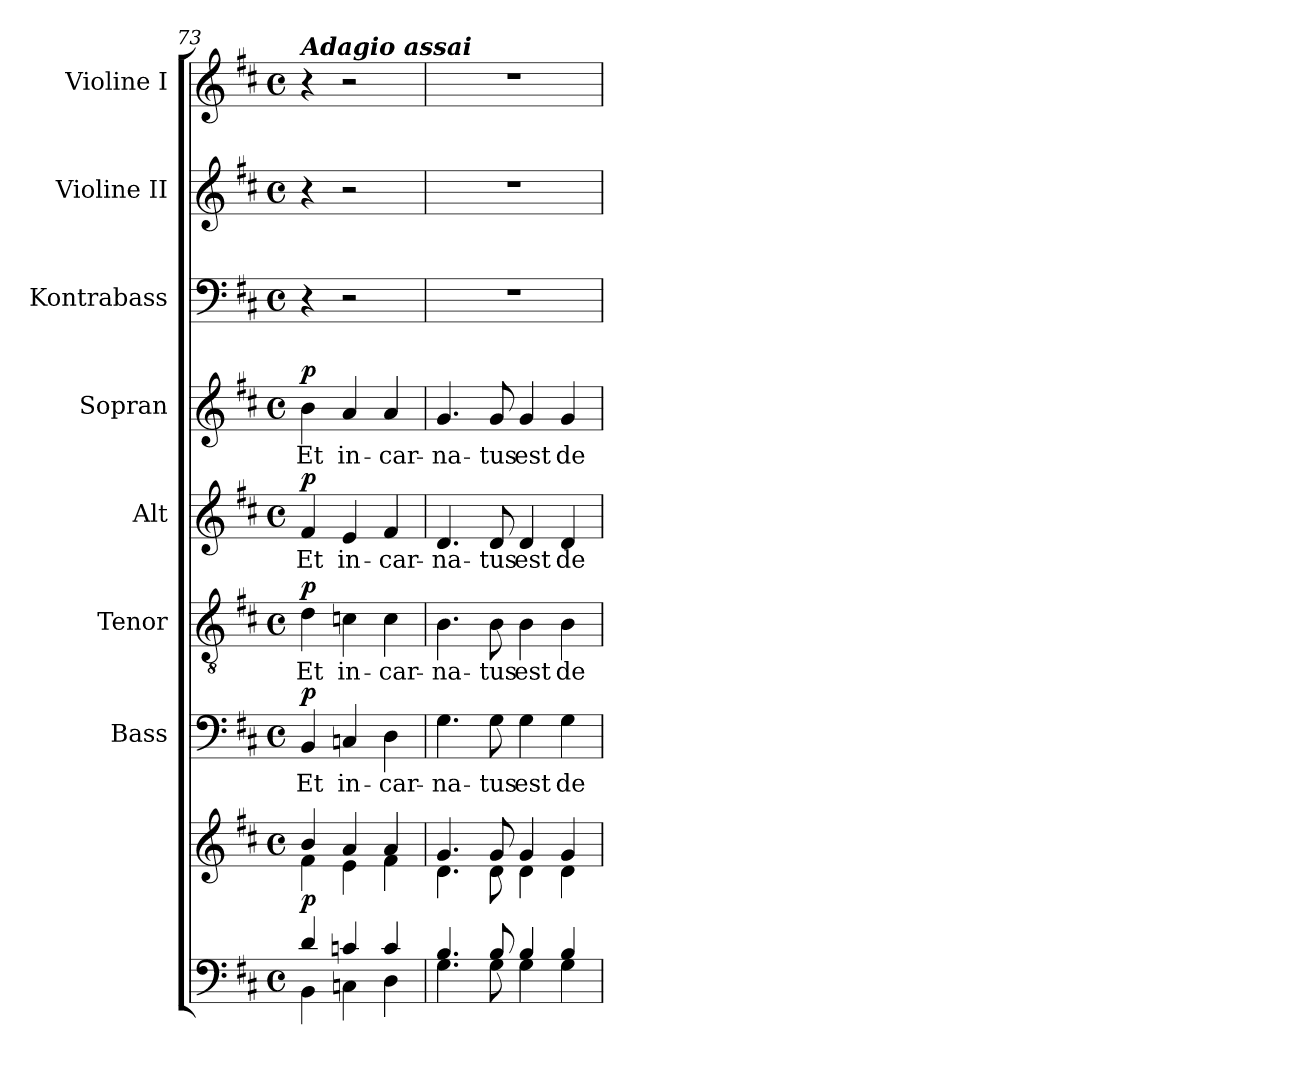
**kern	**kern	**dynam	**kern	**text	**dynam	**kern	**text	**dynam	**kern	**text	**dynam	**kern	**text	**dynam	**kern	**kern	**kern
*part8	*part8	*part8	*part7	*part7	*part7	*part6	*part6	*part6	*part5	*part5	*part5	*part4	*part4	*part4	*part3	*part2	*part1
*staff9	*staff8	*staff8/9	*staff7	*staff7	*staff7	*staff6	*staff6	*staff6	*staff5	*staff5	*staff5	*staff4	*staff4	*staff4	*staff3	*staff2	*staff1
*	*	*	*I"Bass	*	*	*I"Tenor	*	*	*I"Alt	*	*	*I"Sopran	*	*	*I"Kontrabass	*I"Violine II	*I"Violine I
*	*	*	*I'B.	*	*	*I'T.	*	*	*I'A.	*	*	*I'S.	*	*	*I'Kb.	*I'Vl. II	*I'Vl. I
*clefF4	*clefG2	*	*clefF4	*	*	*clefGv2	*	*	*clefG2	*	*	*clefG2	*	*	*clefF4	*clefG2	*clefG2
*	*	*	*	*	*	*	*	*	*	*	*	*	*	*	*ITrd7c12	*	*
*k[f#c#]	*k[f#c#]	*	*k[f#c#]	*	*	*k[f#c#]	*	*	*k[f#c#]	*	*	*k[f#c#]	*	*	*k[f#c#]	*k[f#c#]	*k[f#c#]
*D:	*D:	*	*D:	*	*	*D:	*	*	*D:	*	*	*D:	*	*	*D:	*D:	*D:
*M4/4	*M4/4	*	*M4/4	*	*	*M4/4	*	*	*M4/4	*	*	*M4/4	*	*	*M4/4	*M4/4	*M4/4
*met(c)	*met(c)	*	*met(c)	*	*	*met(c)	*	*	*met(c)	*	*	*met(c)	*	*	*met(c)	*met(c)	*met(c)
=73	=73	=73	=73	=73	=73	=73	=73	=73	=73	=73	=73	=73	=73	=73	=73	=73	=73
*^	*^	*	*	*	*	*	*	*	*	*	*	*	*	*	*	*	*
!	!	!	!	!	!	!	!	!	!	!	!	!	!	!	!	!	!	!	!LO:TX:a:Bi:t=Adagio assai
!	!	!	!	!LO:DY:b	!	!LO:LY:b	!LO:DY:a	!	!LO:LY:b	!LO:DY:a	!	!LO:LY:b	!LO:DY:a	!	!LO:LY:b	!LO:DY:a	!	!	!
4d/	4BB\	4b/	4f#\	p	4BB/	Et	p	4d\	Et	p	4f#/	Et	p	4b\	Et	p	4r	4r	4r
!	!	!	!	!	!	!LO:LY:b	!	!	!LO:LY:b	!	!	!LO:LY:b	!	!	!LO:LY:b	!	!	!	!
4cn/	4Cn\	4a/	4e\	.	4Cn/	in-	.	4cn\	in-	.	4e/	in-	.	4a/	in-	.	2r	2r	2r
!	!	!	!	!	!	!LO:LY:b	!	!	!LO:LY:b	!	!	!LO:LY:b	!	!	!LO:LY:b	!	!	!	!
4c/	4D\	4a/	4f#\	.	4D\	-car-	.	4c\	-car-	.	4f#/	-car-	.	4a/	-car-	.	.	.	.
=74	=74	=74	=74	=74	=74	=74	=74	=74	=74	=74	=74	=74	=74	=74	=74	=74	=74	=74	=74
!	!	!	!	!	!	!LO:LY:b	!	!	!LO:LY:b	!	!	!LO:LY:b	!	!	!LO:LY:b	!	!	!	!
4.B/	4.G\	4.g/	4.d\	.	4.G\	-na-	.	4.B\	-na-	.	4.d/	-na-	.	4.g/	-na-	.	1r	1r	1r
!	!	!	!	!	!	!LO:LY:b	!	!	!LO:LY:b	!	!	!LO:LY:b	!	!	!LO:LY:b	!	!	!	!
8B/	8G\	8g/	8d\	.	8G\	-tus	.	8B\	-tus	.	8d/	-tus	.	8g/	-tus	.	.	.	.
!	!	!	!	!	!	!LO:LY:b	!	!	!LO:LY:b	!	!	!LO:LY:b	!	!	!LO:LY:b	!	!	!	!
4B/	4G\	4g/	4d\	.	4G\	est	.	4B\	est	.	4d/	est	.	4g/	est	.	.	.	.
!	!	!	!	!	!	!LO:LY:b	!	!	!LO:LY:b	!	!	!LO:LY:b	!	!	!LO:LY:b	!	!	!	!
4B/	4G\	4g/	4d\	.	4G\	de	.	4B\	de	.	4d/	de	.	4g/	de	.	.	.	.
*v	*v	*	*	*	*	*	*	*	*	*	*	*	*	*	*	*	*	*	*
*	*v	*v	*	*	*	*	*	*	*	*	*	*	*	*	*	*	*	*
=	=	=	=	=	=	=	=	=	=	=	=	=	=	=	=	=	=
*-	*-	*-	*-	*-	*-	*-	*-	*-	*-	*-	*-	*-	*-	*-	*-	*-	*-
